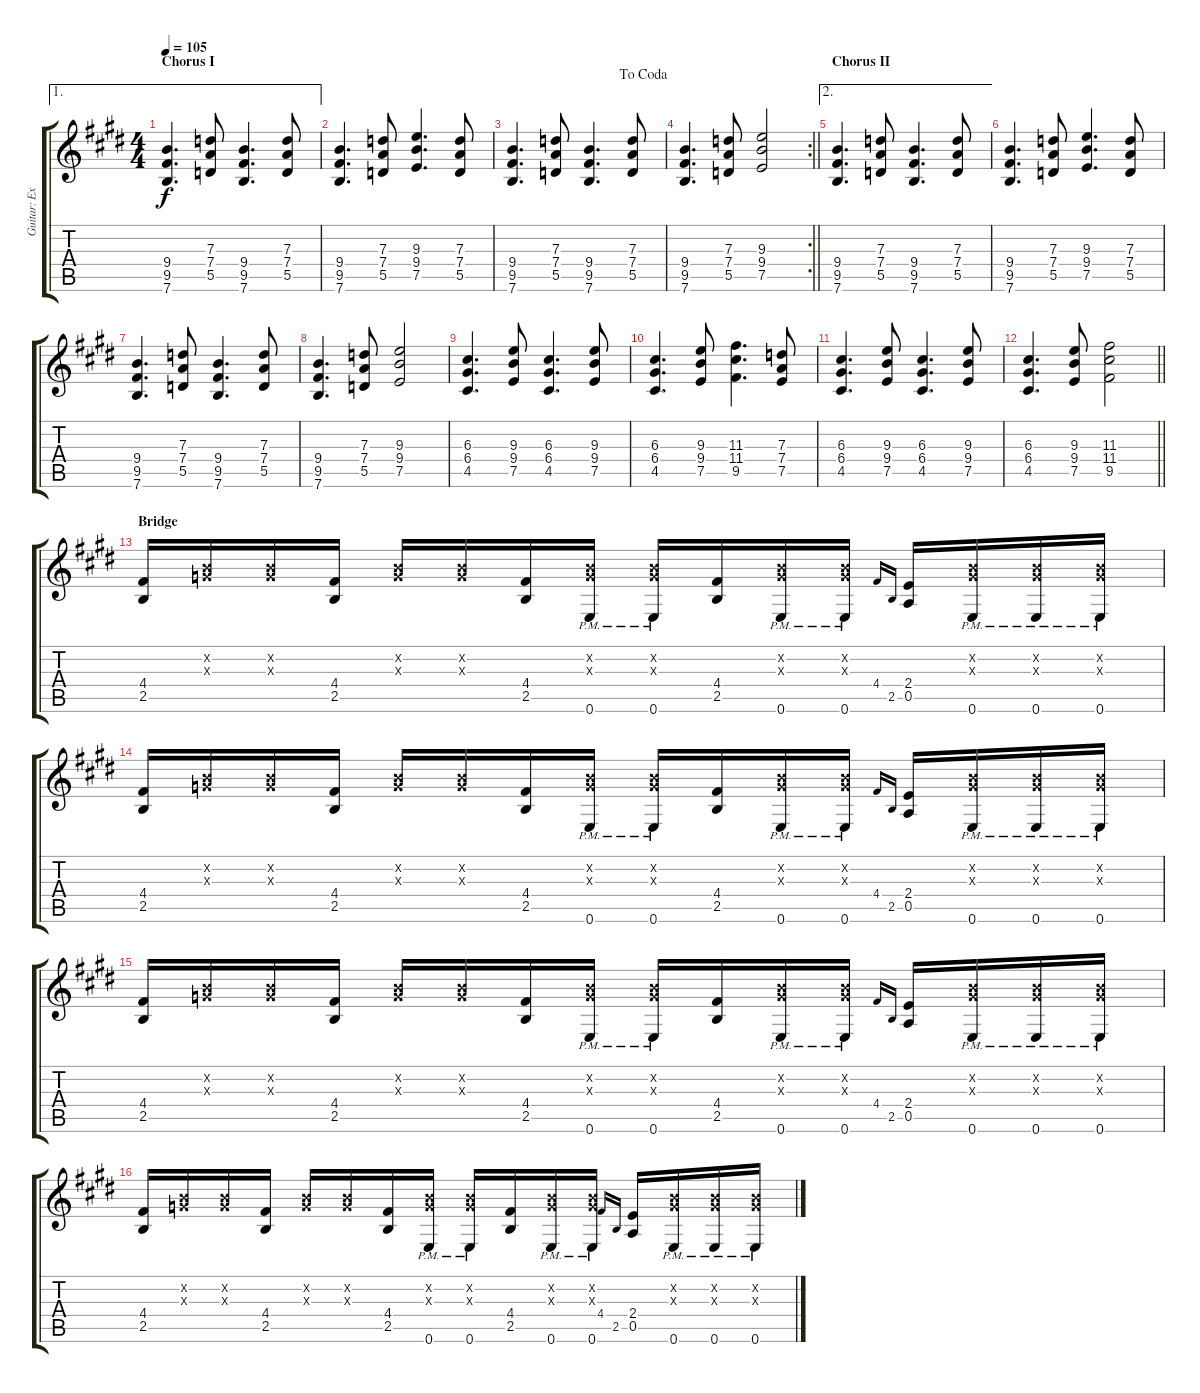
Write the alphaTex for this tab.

\track ("Guitar: Extra" "Guitar: Ex") {instrument overdrivenguitar}
\staff {score tabs}
\tuning (E4 B3 G3 D3 A2 E2) {hide}
\ae 1
\ts (4 4)
\section ("" "Chorus I")
\tempo 105
\clef g2
\ks e
(9.4 9.5 7.6).4{d dy f} (7.3 7.4 5.5).8 (9.4 9.5 7.6).4{d} (7.3 7.4 5.5).8 |
(9.4 9.5 7.6).4{d} (7.3 7.4 5.5).8 (9.3 9.4 7.5).4{d} (7.3 7.4 5.5).8 |
\jump dacoda
(9.4 9.5 7.6).4{d} (7.3 7.4 5.5).8 (9.4 9.5 7.6).4{d} (7.3 7.4 5.5).8 |
\rc 2
\barLineRight lightlight
(9.4 9.5 7.6).4{d} (7.3 7.4 5.5).8 (9.3 9.4 7.5).2 |
\ae 2
\section ("" "Chorus II")
(9.4 9.5 7.6).4{d} (7.3 7.4 5.5).8 (9.4 9.5 7.6).4{d} (7.3 7.4 5.5).8 |
(9.4 9.5 7.6).4{d} (7.3 7.4 5.5).8 (9.3 9.4 7.5).4{d} (7.3 7.4 5.5).8 |
(9.4 9.5 7.6).4{d volume 10 balance 5} (7.3 7.4 5.5).8 (9.4 9.5 7.6).4{d} (7.3 7.4 5.5).8 |
(9.4 9.5 7.6).4{d} (7.3 7.4 5.5).8 (9.3 9.4 7.5).2 |
(6.3 6.4 4.5).4{d} (9.3 9.4 7.5).8 (6.3 6.4 4.5).4{d} (9.3 9.4 7.5).8 |
(6.3 6.4 4.5).4{d} (9.3 9.4 7.5).8 (11.3 11.4 9.5).4{d} (7.3 7.4 7.5).8 |
(6.3 6.4 4.5).4{d} (9.3 9.4 7.5).8 (6.3 6.4 4.5).4{d} (9.3 9.4 7.5).8 |
\barLineRight lightlight
(6.3 6.4 4.5).4{d} (9.3 9.4 7.5).8 (11.3 11.4 9.5).2 |
\section ("" "Bridge")
(4.4 2.5).16{volume 13 balance 8} (0.2{x} 0.3{x}).16 (0.2{x} 0.3{x}).16 (4.4 2.5).16 (0.2{x} 0.3{x}).16 (0.2{x} 0.3{x}).16 (4.4 2.5).16 (0.2{x} 0.3{x} 0.6{pm}).16 (0.2{x} 0.3{x} 0.6{pm}).16 (4.4 2.5).16 (0.2{x} 0.3{x} 0.6{pm}).16 (0.2{x} 0.3{x} 0.6{pm}).16 4.4.16{gr onbeat} 2.5.16{gr onbeat} (2.4 0.5).16 (0.2{x} 0.3{x} 0.6{pm}).16 (0.2{x} 0.3{x} 0.6{pm}).16 (0.2{x} 0.3{x} 0.6{pm}).16 |
(4.4 2.5).16 (0.2{x} 0.3{x}).16 (0.2{x} 0.3{x}).16 (4.4 2.5).16 (0.2{x} 0.3{x}).16 (0.2{x} 0.3{x}).16 (4.4 2.5).16 (0.2{x} 0.3{x} 0.6{pm}).16 (0.2{x} 0.3{x} 0.6{pm}).16 (4.4 2.5).16 (0.2{x} 0.3{x} 0.6{pm}).16 (0.2{x} 0.3{x} 0.6{pm}).16 4.4.16{gr onbeat} 2.5.16{gr onbeat} (2.4 0.5).16 (0.2{x} 0.3{x} 0.6{pm}).16 (0.2{x} 0.3{x} 0.6{pm}).16 (0.2{x} 0.3{x} 0.6{pm}).16 |
(4.4 2.5).16 (0.2{x} 0.3{x}).16 (0.2{x} 0.3{x}).16 (4.4 2.5).16 (0.2{x} 0.3{x}).16 (0.2{x} 0.3{x}).16 (4.4 2.5).16 (0.2{x} 0.3{x} 0.6{pm}).16 (0.2{x} 0.3{x} 0.6{pm}).16 (4.4 2.5).16 (0.2{x} 0.3{x} 0.6{pm}).16 (0.2{x} 0.3{x} 0.6{pm}).16 4.4.16{gr onbeat} 2.5.16{gr onbeat} (2.4 0.5).16 (0.2{x} 0.3{x} 0.6{pm}).16 (0.2{x} 0.3{x} 0.6{pm}).16 (0.2{x} 0.3{x} 0.6{pm}).16 |
(4.4 2.5).16 (0.2{x} 0.3{x}).16 (0.2{x} 0.3{x}).16 (4.4 2.5).16 (0.2{x} 0.3{x}).16 (0.2{x} 0.3{x}).16 (4.4 2.5).16 (0.2{x} 0.3{x} 0.6{pm}).16 (0.2{x} 0.3{x} 0.6{pm}).16 (4.4 2.5).16 (0.2{x} 0.3{x} 0.6{pm}).16 (0.2{x} 0.3{x} 0.6{pm}).16 4.4.16{gr onbeat} 2.5.16{gr onbeat} (2.4 0.5).16 (0.2{x} 0.3{x} 0.6{pm}).16 (0.2{x} 0.3{x} 0.6{pm}).16 (0.2{x} 0.3{x} 0.6{pm}).16
